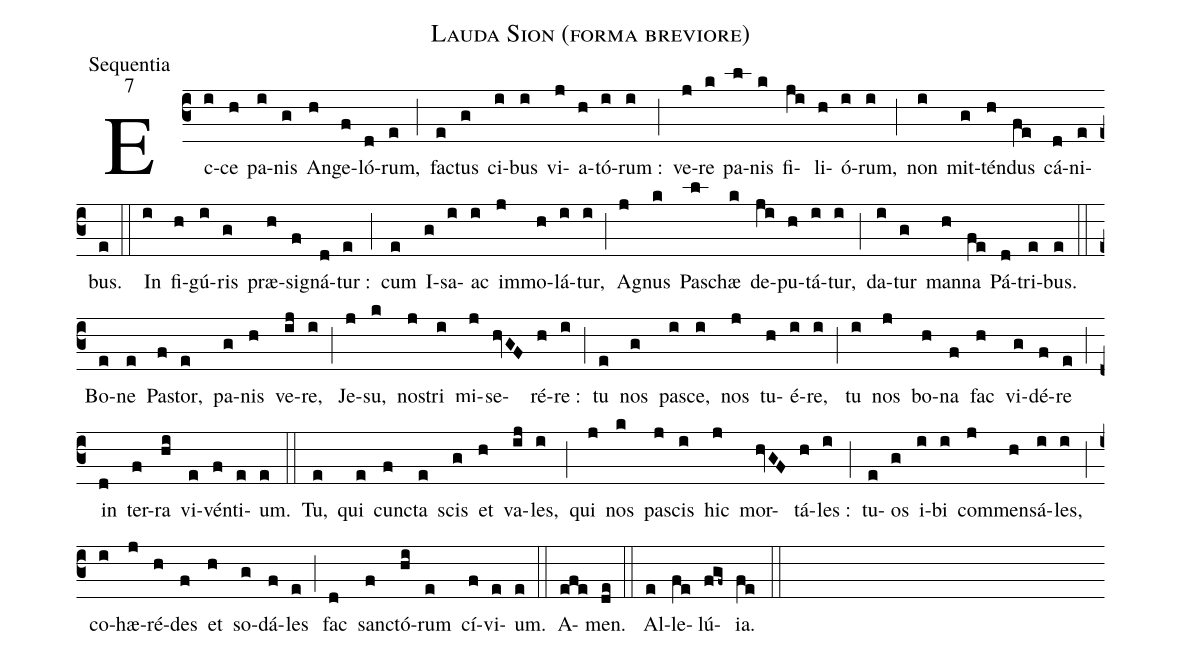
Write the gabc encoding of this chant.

name:Lauda Sion (forma breviore);
office-part:Sequentia;
mode:7;
%%
(c3) Ec(i)ce(h) pa(i)nis(g) An(h)ge(f)ló(d)rum,(e) (;) fa(e)ctus(g) ci(i)bus(i) vi(j)a(h)tó(i)rum :(i) (;) ve(j)re(k) pa(l)nis(k) fi(ji)li(h)ó(i)rum,(i) (;) non(i) mit(g)tén(h)dus(fe) cá(d)ni(e)bus.(e) (::)
In(i) fi(h)gú(i)ris(g) præ(h)si(f)gná(d)tur :(e) (;) cum(e) I(g)sa(i)ac(i) im(j)mo(h)lá(i)tur,(i) (;) A(j)gnus(k) Pas(l)chæ(k) de(ji)pu(h)tá(i)tur,(i) (;) da(i)tur(g) man(h)na(fe) Pá(d)tri(e)bus.(e) (::)
Bo(e)ne(e) Pa(f)stor,(e) pa(g)nis(h) ve(ij)re,(i) (;) Je(j)su,(k) no(j)stri(i) mi(j)se(hvGF)ré(h)re :(i) (;) tu(e) nos(g) pa(i)sce,(i) nos(j) tu(h)é(i)re,(i) (;) tu(i) nos(j) bo(h)na(f) fac(h) vi(g)dé(f)re(e) (;) in(d) ter(f)ra(hi) vi(e)vén(f)ti(e)um.(e) (::)
Tu,(e) qui(e) cun(f)cta(e) scis(g) et(h) va(ij)les,(i) (;) qui(j) nos(k) pa(j)scis(i) hic(j) mor(hvGF)tá(h)les :(i) (;) tu(e)os(g) i(i)bi(i) com(j)men(h)sá(i)les,(i) (;) co(i)hæ(j)ré(h)des(f) et(h) so(g)dá(f)les(e) (;) fac(d) san(f)ctó(hi)rum(e) cí(f)vi(e)um.(e) (::)
A(efe)men.(de) (::)
Al(e)le(fe)lú(fgf~)ia.(fe) (::)
